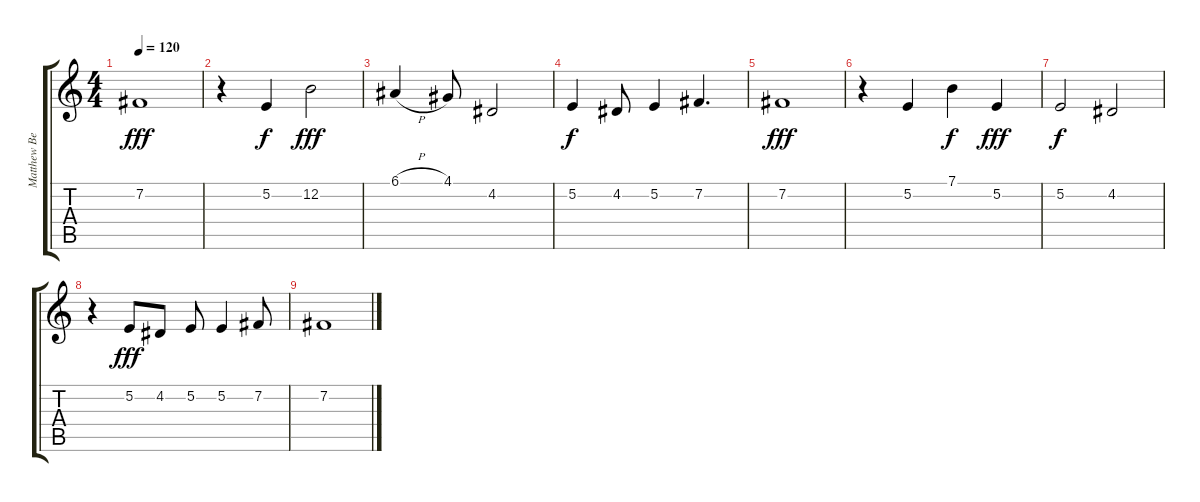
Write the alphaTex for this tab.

\track ("Matthew Bellamy " "Matthew Be") {instrument viola}
\staff {score tabs}
\tuning (E4 B3 G3 D3 A2 E2) {hide}
\ts (4 4)
\tempo 120
\clef g2
\ks c
7.2.1{dy fff} |
r.4 5.2.4{dy f} 12.2.2{dy fff} |
6.1{h}.4 4.1.8 4.2.2 |
5.2.4{dy f} 4.2.8 5.2.4 7.2.4{d} |
7.2.1{dy fff} |
r.4 5.2.4 7.1.4{dy f} 5.2.4{dy fff} |
5.2.2{dy f} 4.2.2 |
r.4 5.2.8{dy fff} 4.2.8 5.2.8 5.2.4 7.2.8 |
7.2.1
